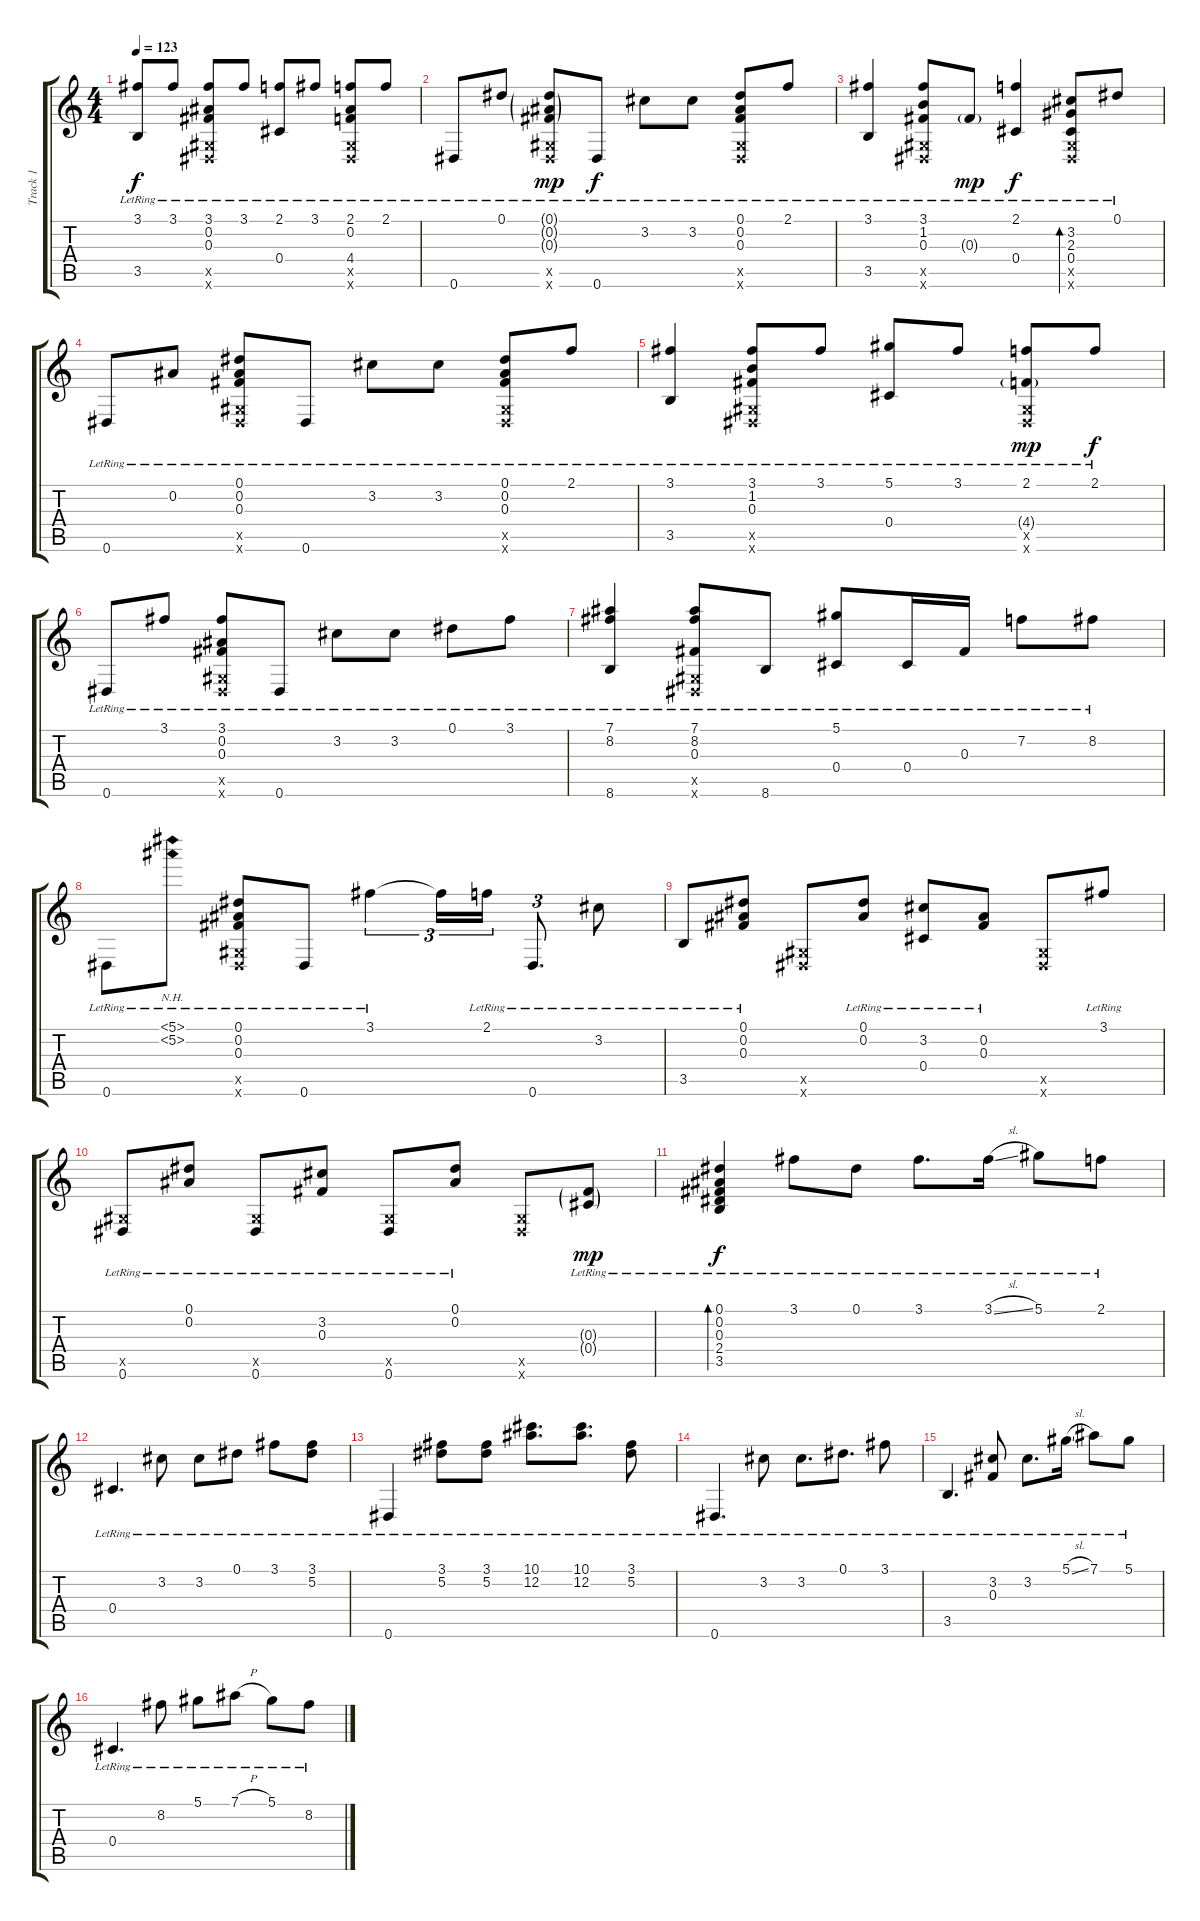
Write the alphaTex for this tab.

\track ("Track 1" "Track 1") {instrument acousticguitarsteel}
\staff {score tabs}
\tuning (Eb4 Bb3 Gb3 Db3 Ab2 Eb2) {hide}
\ts (4 4)
\tempo 123
\clef g2
\ks c
(3.1{lr} 3.5{lr}).8{dy f} 3.1{lr}.8 (3.1{lr} 0.2{lr} 0.3{lr} 0.5{x} 0.6{x}).8 3.1{lr}.8 (2.1{lr} 0.4{lr}).8 3.1{lr}.8 (2.1{lr} 0.2{lr} 4.4{lr} 0.5{x} 0.6{x}).8 2.1{lr}.8 |
0.6{lr}.8 0.1{lr}.8 (0.1{g lr} 0.2{g lr} 0.3{g lr} 0.5{x} 0.6{x}).8{dy mp} 0.6{lr}.8{dy f} 3.2{lr}.8 3.2{lr}.8 (0.1{lr} 0.2{lr} 0.3{lr} 0.5{x} 0.6{x}).8 2.1{lr}.8 |
(3.1{lr} 3.5{lr}).4 (3.1{lr} 1.2{lr} 0.3{lr} 0.5{x} 0.6{x}).8 0.3{g lr}.8{dy mp} (2.1{lr} 0.4{lr}).4{dy f} (3.2{lr} 2.3{lr} 0.4{lr} 0.5{x} 0.6{x}).8{bd 240} 0.1{lr}.8 |
0.6{lr}.8 0.2{lr}.8 (0.1{lr} 0.2{lr} 0.3{lr} 0.5{x} 0.6{x}).8 0.6{lr}.8 3.2{lr}.8 3.2{lr}.8 (0.1{lr} 0.2{lr} 0.3{lr} 0.5{x} 0.6{x}).8 2.1{lr}.8 |
(3.1{lr} 3.5{lr}).4 (3.1{lr} 1.2{lr} 0.3{lr} 0.5{x} 0.6{x}).8 3.1{lr}.8 (5.1{lr} 0.4{lr}).8 3.1{lr}.8 (2.1{lr} 4.4{g lr} 0.5{x} 0.6{x}).8{dy mp} 2.1{lr}.8{dy f} |
0.6{lr}.8 3.1{lr}.8 (3.1{lr} 0.2{lr} 0.3{lr} 0.5{x} 0.6{x}).8 0.6{lr}.8 3.2{lr}.8 3.2{lr}.8 0.1{lr}.8 3.1{lr}.8 |
(7.1{lr} 8.2{lr} 8.6{lr}).4 (7.1{lr} 8.2{lr} 0.3{lr} 0.5{x} 0.6{x}).8 8.6{lr}.8 (5.1{lr} 0.4{lr}).8 0.4{lr}.16 0.3{lr}.16 7.2{lr}.8 8.2{lr}.8 |
0.6{lr}.8 (5.1{nh lr} 5.2{nh lr}).8 (0.1{lr} 0.2{lr} 0.3{lr} 0.5{x} 0.6{x}).8 0.6{lr}.8 3.1{lr}.4{tu (3 2)} 3.1{t}.16{tu (3 2)} 2.1{lr}.16{tu (3 2)} 0.6{lr}.8{d tu (3 2)} 3.2{lr}.8 |
3.5{lr}.8 (0.1{lr} 0.2{lr} 0.3{lr}).8 (0.5{x} 0.6{x}).8 (0.1{lr} 0.2{lr}).8 (3.2{lr} 0.4{lr}).8 (0.2{lr} 0.3{lr}).8 (0.5{x} 0.6{x}).8 3.1{lr}.8 |
(0.5{x} 0.6{lr}).8 (0.1{lr} 0.2{lr}).8 (0.5{x} 0.6{lr}).8 (3.2{lr} 0.3{lr}).8 (0.5{x} 0.6{lr}).8 (0.1{lr} 0.2{lr}).8 (0.5{x} 0.6{x}).8 (0.3{g lr} 0.4{g lr}).8{dy mp} |
(0.1{lr} 0.2{lr} 0.3{lr} 2.4{lr} 3.5{lr}).4{bd 240 dy f} 3.1{lr}.8 0.1{lr}.8 3.1{lr}.8{d} 3.1{sl lr}.16 5.1{lr}.8 2.1{lr}.8 |
0.4{lr}.4{d} 3.2{lr}.8 3.2{lr}.8 0.1{lr}.8 3.1{lr}.8 (3.1{lr} 5.2{lr}).8 |
0.6{lr}.4 (3.1{lr} 5.2{lr}).8 (3.1{lr} 5.2{lr}).8 (10.1{lr} 12.2{lr}).8{d} (10.1{lr} 12.2{lr}).8{d} (3.1{lr} 5.2{lr}).8 |
0.6{lr}.4{d} 3.2{lr}.8 3.2{lr}.8{d} 0.1{lr}.8{d} 3.1{lr}.8 |
3.5{lr}.4{d} (3.2{lr} 0.3{lr}).8 3.2{lr}.8{d} 5.1{sl lr}.16 7.1{lr}.8 5.1{lr}.8 |
0.4{lr}.4{d} 8.2{lr}.8 5.1{lr}.8 7.1{h lr}.8 5.1{lr}.8 8.2{lr}.8
